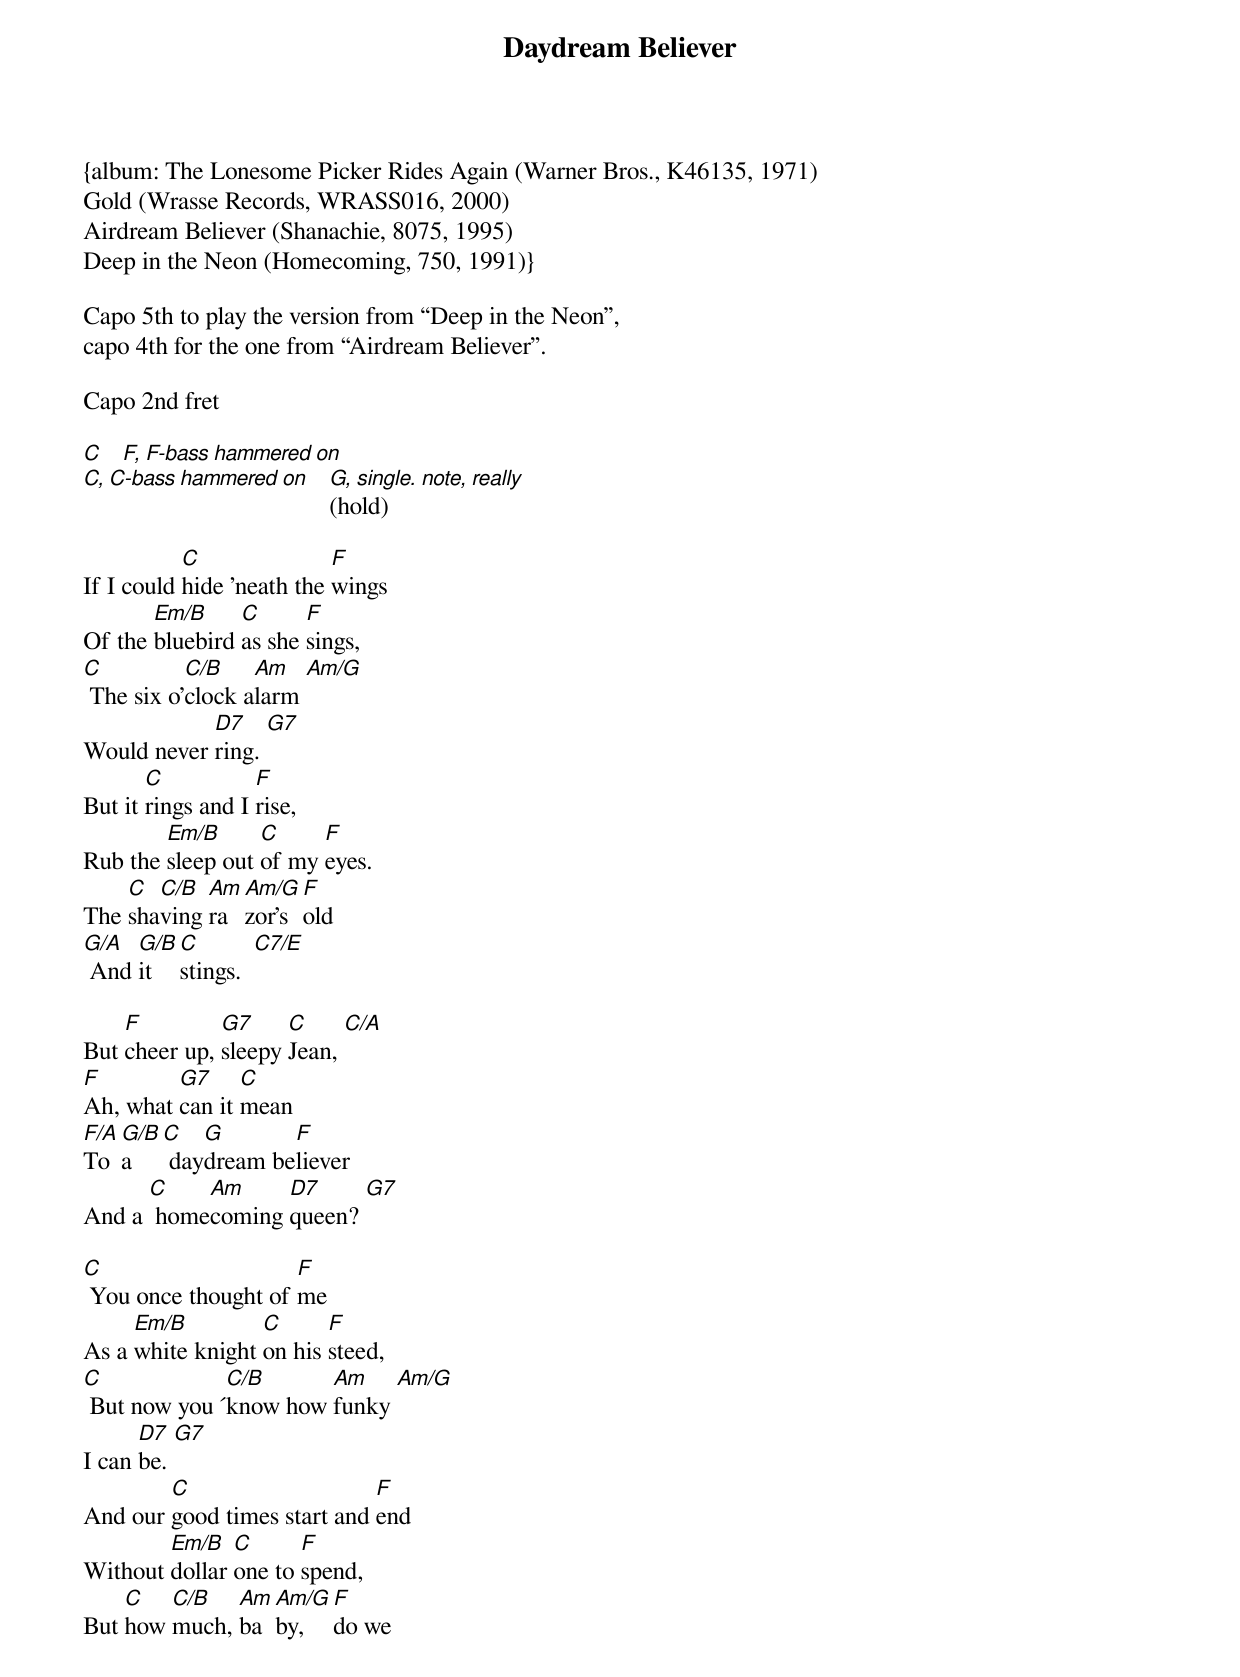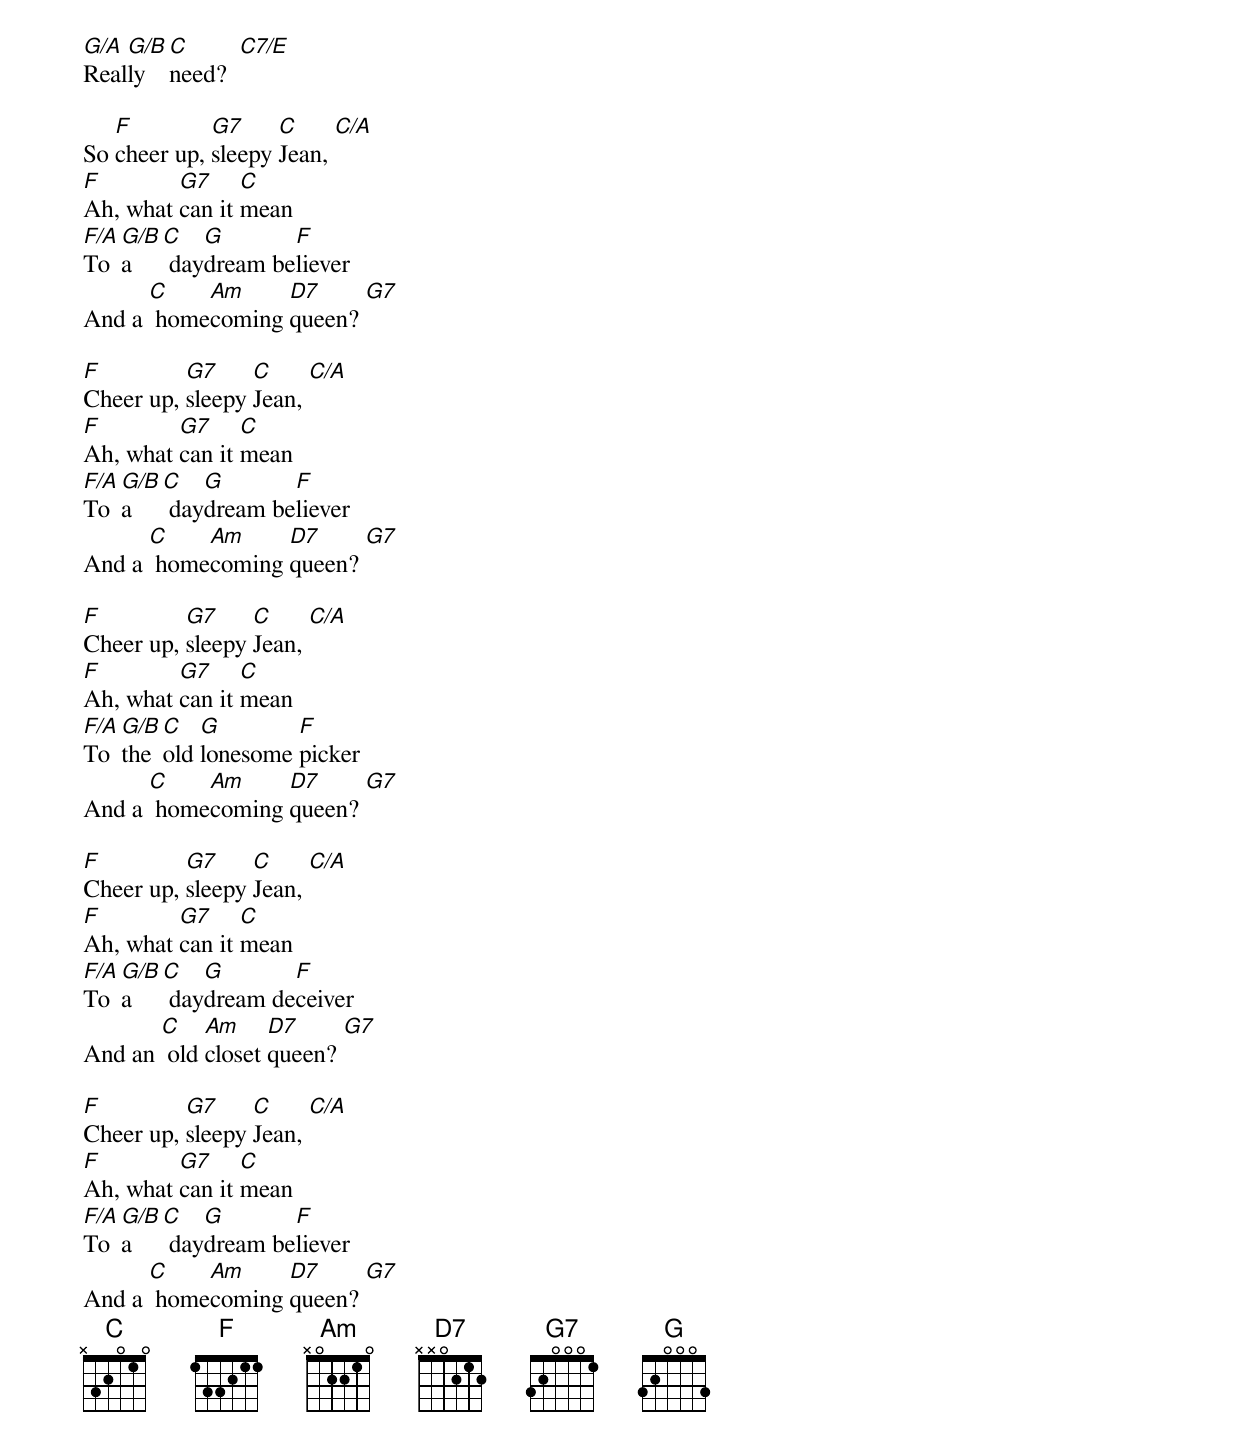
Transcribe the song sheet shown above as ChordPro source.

{title: Daydream Believer}
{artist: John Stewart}
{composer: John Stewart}
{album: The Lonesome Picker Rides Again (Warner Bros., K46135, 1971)
Gold (Wrasse Records, WRASS016, 2000)
Airdream Believer (Shanachie, 8075, 1995)
Deep in the Neon (Homecoming, 750, 1991)}

Capo 5th to play the version from “Deep in the Neon”,
capo 4th for the one from “Airdream Believer”.

Capo 2nd fret

[C]   [F, F-bass hammered on]
[C, C-bass hammered on]   [G, single. note, really](hold)

If I could [C]hide 'neath the [F]wings
Of the [Em/B]bluebird [C]as she [F]sings,
[C] The six o'[C/B]clock a[Am]larm [Am/G]
Would never [D7]ring. [G7]
But it [C]rings and I [F]rise,
Rub the [Em/B]sleep out [C]of my [F]eyes.
The [C]sha[C/B]ving [Am]ra[Am/G]zor's [F]old
[G/A] And [G/B]it [C]stings.  [C7/E]

But [F]cheer up, [G7]sleepy [C]Jean, [C/A]
[F]Ah, what [G7]can it [C]mean
[F/A]To [G/B]a [C] day[G]dream be[F]liever
And a [C] home[Am]coming [D7]queen? [G7]

[C] You once thought of [F]me
As a [Em/B]white knight [C]on his [F]steed,
[C] But now you ´[C/B]know how [Am]funky [Am/G]
I can [D7]be. [G7]
And our [C]good times start and [F]end
Without [Em/B]dollar [C]one to [F]spend,
But [C]how [C/B]much, [Am]ba[Am/G]by, [F]do we
[G/A]Real[G/B]ly [C]need?  [C7/E]

So [F]cheer up, [G7]sleepy [C]Jean, [C/A]
[F]Ah, what [G7]can it [C]mean
[F/A]To [G/B]a [C] day[G]dream be[F]liever
And a [C] home[Am]coming [D7]queen? [G7]

[F]Cheer up, [G7]sleepy [C]Jean, [C/A]
[F]Ah, what [G7]can it [C]mean
[F/A]To [G/B]a [C] day[G]dream be[F]liever
And a [C] home[Am]coming [D7]queen? [G7]

[F]Cheer up, [G7]sleepy [C]Jean, [C/A]
[F]Ah, what [G7]can it [C]mean
[F/A]To [G/B]the [C]old [G]lonesome [F]picker
And a [C] home[Am]coming [D7]queen? [G7]

[F]Cheer up, [G7]sleepy [C]Jean, [C/A]
[F]Ah, what [G7]can it [C]mean
[F/A]To [G/B]a [C] day[G]dream de[F]ceiver
And an [C] old [Am]closet [D7]queen? [G7]

[F]Cheer up, [G7]sleepy [C]Jean, [C/A]
[F]Ah, what [G7]can it [C]mean
[F/A]To [G/B]a [C] day[G]dream be[F]liever
And a [C] home[Am]coming [D7]queen? [G7]
